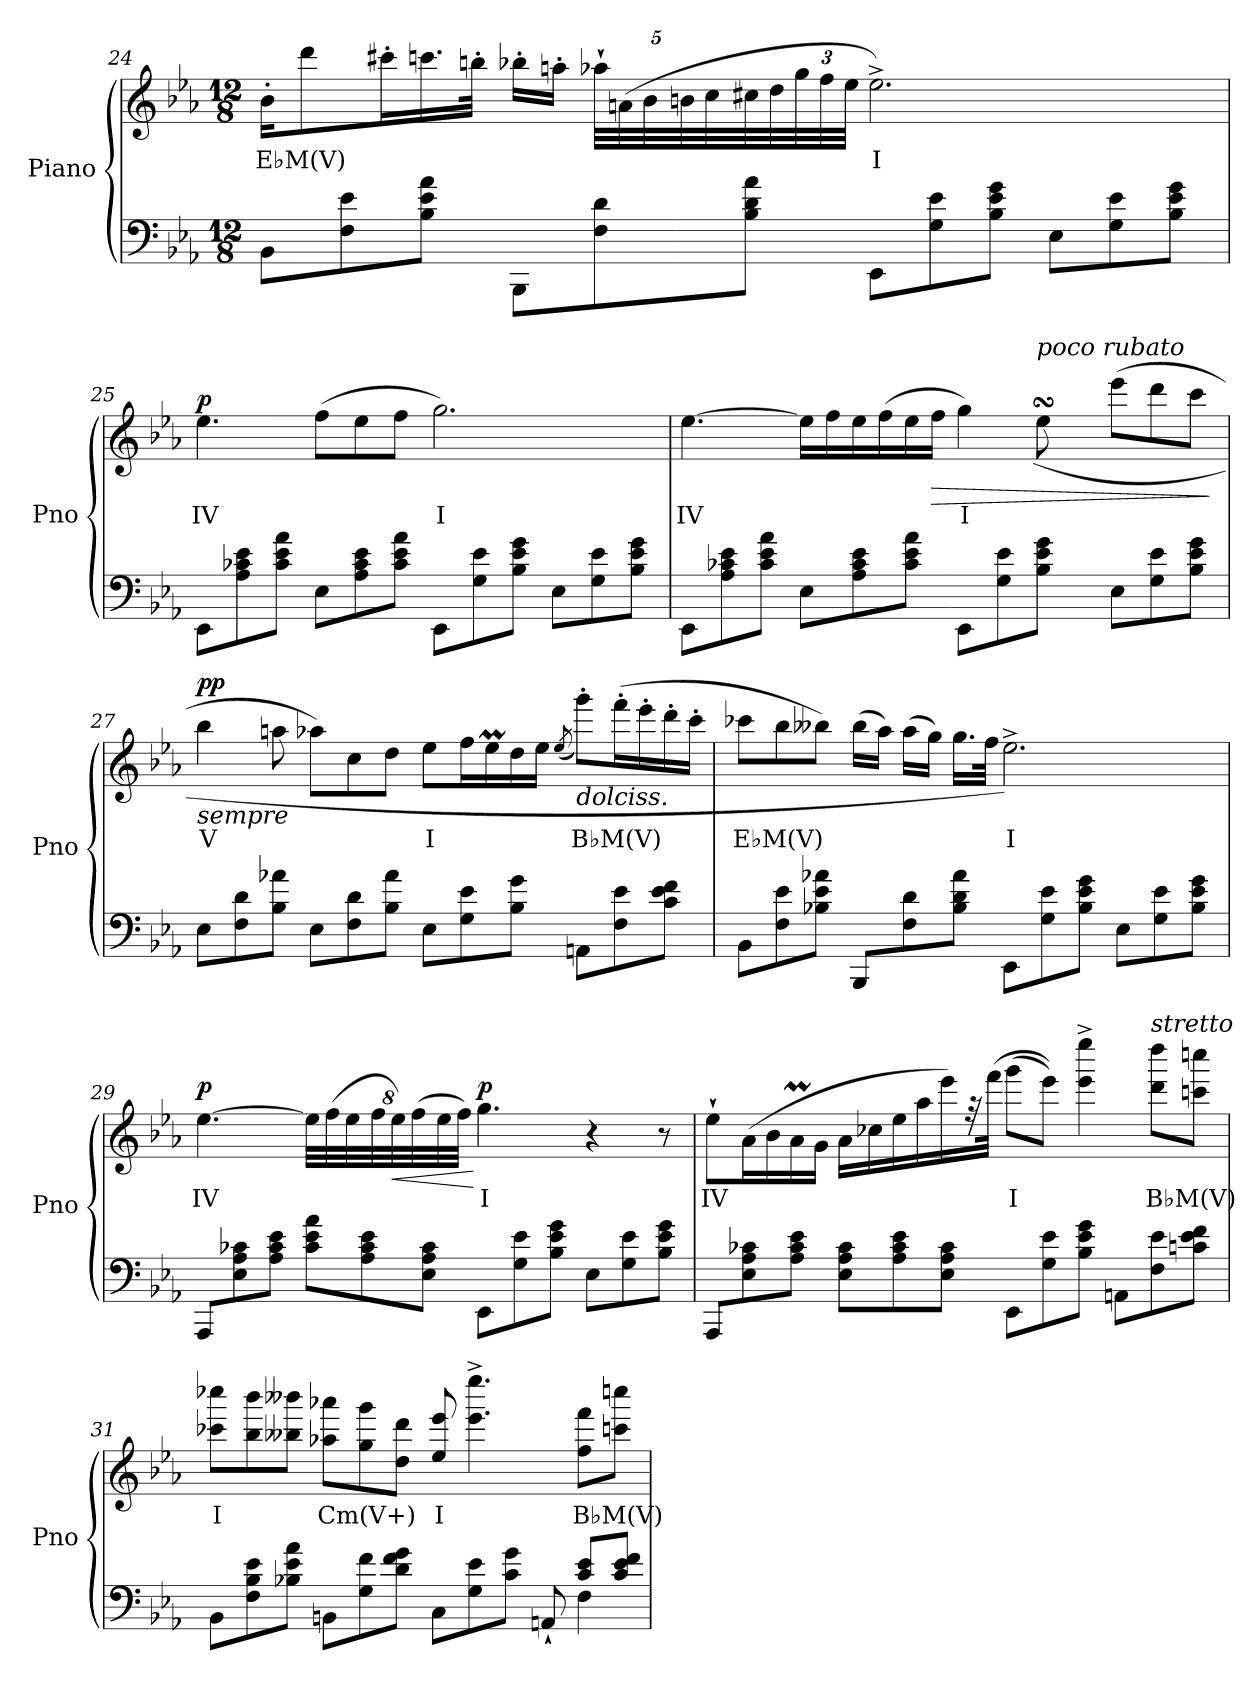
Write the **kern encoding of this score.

**kern	**kern	**text	**dynam
*part2	*part1	*part1	*part1
*staff2	*staff1	*staff1	*staff1
*I"Piano	*I"Piano	*	*
*I'Pno	*I'Pno	*	*
!!LO:PB:g=z
*clefF4	*clefG2	*	*
*k[b-e-a-]	*k[b-e-a-]	*	*
*M12/8	*M12/8	*	*
=24	=24	=24	=24
!	!	!LO:LY:b	!
8BB-\L	16b-'\KL	E♭M(V)	.
.	8ddd\	.	.
8F\ 8e-\	.	.	.
.	16ccc#X'\L	.	.
8B-\ 8e-\ 8a-\J	16.cccn\	.	.
.	32bbn'\JJk	.	.
8BBB-\L	16bb-X'\LL	.	.
.	16aan'\JJ	.	.
*	*Xbrackettup	*	*
8F\ 8d\	40aa-X`\LLL	.	.
.	(>40an\	.	.
.	40b-\	.	.
.	40bn\	.	.
.	40cc\	.	.
8B-\ 8d\ 8a-\J	32cc#X\	.	.
.	32dd\	.	.
.	48gg\	.	.
.	48ff\	.	.
.	48ee-\JJJ	.	.
!	!	!LO:LY:b	!
8EE-\L	2.ee-^\)	I	.
8G\ 8e-\	.	.	.
8B-\ 8e-\ 8g\J	.	.	.
8E-\L	.	.	.
8G\ 8e-\	.	.	.
8B-\ 8e-\ 8g\J	.	.	.
=25	=25	=25	=25
!	!	!LO:LY:b	!LO:DY:b
8EE-\L	4.ee-\	IV	p
8A-\ 8c-X\ 8e-\	.	.	.
8c-\ 8e-\ 8a-\J	.	.	.
8E-\L	(>8ff\L	.	.
8A-\ 8c-\ 8e-\	8ee-\	.	.
8c-\ 8e-\ 8a-\J	8ff\J	.	.
!	!	!LO:LY:b	!
8EE-\L	2.gg\)	I	.
8G\ 8e-\	.	.	.
8B-\ 8e-\ 8g\J	.	.	.
8E-\L	.	.	.
8G\ 8e-\	.	.	.
8B-\ 8e-\ 8g\J	.	.	.
!!LO:LB:g=z
=26	=26	=26	=26
*^	*	*	*
!	!	!	!LO:LY:b	!
*	*	*^	*	*
1ryy	8EE-\L	[4.ee-\	1ryy	IV	.
.	8A-\ 8c-X\ 8e-\	.	.	.	.
.	8c-\ 8e-\ 8a-\J	.	.	.	.
.	8E-\L	16ee-\LL]	.	.	.
.	.	16ff\	.	.	.
.	8A-\ 8c-\ 8e-\	16ee-\	.	.	.
.	.	(>16ff\	.	.	.
.	8c-\ 8e-\ 8a-\J	16ee-\	.	.	.
!	!	!	!	!	!LO:HP:b
.	.	16ff\JJ	.	.	>
!	!	!	!	!LO:LY:b	!
.	8EE-\L	4gg\)	.	I	.
.	8G\ 8e-\	.	.	.	.
!	!	!LO:TX:a:i:t=poco rubato	!	!	!
8ryy	8B-\ 8e-\ 8g\J	8ee-sSSs\	(>32ff!yy	.	.
.	.	.	32ee-!yy	.	.
.	.	.	32dd!yy	.	.
.	.	.	32ee-!yy	.	.
4.ryy	8E-\L	(>8eee-\L	4.ryy	.	.
.	8G\ 8e-\	8ddd\	.	.	.
.	8B-\ 8e-\ 8g\J	8ccc\J	.	.	.
*v	*v	*	*	*	*
*	*v	*v	*	*
.	.	.	]
=27	=27	=27	=27
!	!LO:TX:b:i:t=sempre	!	!
!	!	!LO:LY:b	!LO:DY:b
8E-\L	4bb-\	V	pp
8F\ 8d\	.	.	.
8B-\ 8a-X\J	8aan\	.	.
8E-\L	8aa-X\L)	.	.
8F\ 8d\	8cc\	.	.
8B-\ 8a-\J	8dd\J	.	.
!	!	!LO:LY:b	!
8E-\L	8ee-\L	I	.
8G\ 8e-\	16ff\L	.	.
.	16ee-M\	.	.
8B-\ 8g\J	16dd\	.	.
.	16ee-\JJ	.	.
.	(>8qee-/	.	.
!	!LO:TX:b:i:t=dolciss.	!	!
!	!	!LO:LY:b	!
8AAn\L	8ggg'\L)	B♭M(V)	.
8F\ 8e-\	(>16fff'\L	.	.
.	16eee-'\	.	.
8c\ 8e-\ 8f\J	16ddd'\	.	.
.	16ccc'\JJ	.	.
!!LO:LB:g=z
=28	=28	=28	=28
!	!	!LO:LY:b	!
8BB-\L	8ccc-X\L	E♭M(V)	.
8F\ 8e-\	8bb-\	.	.
8B-X\ 8e-\ 8a-X\J	8bb--X\J)	.	.
8BBB-/L	(>16bb--\LL	.	.
.	16aa-\JJ)	.	.
8F\ 8d\	(>16aa-\LL	.	.
.	16gg\JJ)	.	.
8B-\ 8d\ 8a-\J	16.gg\LL	.	.
.	32ff\JJk	.	.
!	!	!LO:LY:b	!
8EE-\L	2.ee-^\)	I	.
8G\ 8e-\	.	.	.
8B-\ 8e-\ 8g\J	.	.	.
8E-\L	.	.	.
8G\ 8e-\	.	.	.
8B-\ 8e-\ 8g\J	.	.	.
=29	=29	=29	=29
!	!	!LO:LY:b	!LO:DY:b
8AAA-/L	[4.ee-\	IV	p
8E-\ 8A-\ 8c-X\	.	.	.
8A-\ 8c-\ 8e-\J	.	.	.
8c-\ 8e-\ 8a-\L	64%3ee-\LL]	.	.
.	(>64%3ff\	.	.
.	64%3ee-\	.	.
8A-\ 8c-\ 8e-\	.	.	.
.	64%3ff\	.	.
!	!	!	!LO:HP:b
.	64%3ee-\)	.	<
.	(>64%3ff\	.	.
8E-\ 8A-\ 8c-\J	.	.	.
.	64%3ee-\	.	.
.	64%3ff\JJ)	.	.
!	!	!LO:LY:b	!LO:DY:n=1:b
8EE-\L	4.gg\	I	[ p
8G\ 8e-\	.	.	.
8B-\ 8e-\ 8g\J	.	.	.
8E-\L	4r	.	.
8G\ 8e-\	.	.	.
8B-\ 8e-\ 8g\J	8r	.	.
!!LO:PB:g=z
=30	=30	=30	=30
!	!	!LO:LY:b	!LO:DY:b
8AAA-/L	8ee-`\L	IV	other-dynamics
8E-\ 8A-\ 8c-X\	(>16a-\L	.	.
.	16b-\	.	.
8A-\ 8c-\ 8e-\J	16a-M\	.	.
.	16g\JJ	.	.
8E-\ 8A-\ 8c-\L	16a-\LL	.	.
.	16cc-X\	.	.
8A-\ 8c-\ 8e-\	16ee-\	.	.
.	16aa-\	.	.
8E-\ 8A-\ 8c-\J	16eee-\)	.	.
.	32rff	.	.
.	(>32fff\JJk	.	.
!	!	!LO:LY:b	!
8EE-\L	(>8ggg\L	I	.
8G\ 8e-\	8eee-\J))	.	.
8B-\ 8e-\ 8g\J	4eee-\^ 4eeee-\^	.	.
8AAn\L	.	.	.
!	!LO:TX:a:i:t=stretto	!	!
!	!	!LO:LY:b	!
8F\ 8e-\	8ddd\ 8dddd\L	B♭M(V)	.
8cn\ 8e-\ 8f\J	8cccn\ 8ccccn\J	.	.
=31	=31	=31	=31
*^	*	*	*
!	!	!	!LO:LY:b	!
*	*	*^	*	*
8BB-\L	1ryy	8ccc-X\ 8cccc-X\L	1ryy	I	.
8F\ 8B-\ 8e-\	.	8bb-\ 8bbb-\	.	.	.
8B-X\ 8e-\ 8a-\J	.	8bb--X\ 8bbb--X\J	.	.	.
!	!	!	!	!LO:LY:b	!
8BBn\L	.	8aa-X\ 8aaa-X\L	.	Cm(V+)	.
8G\ 8f\	.	8gg\ 8ggg\	.	.	.
8d\ 8f\ 8g\J	.	8dd\ 8ddd\J	.	.	.
!	!	!	!	!LO:LY:b	!
8C\L	.	8ee-/ 8eee-/	.	I	.
8G\ 8e-\	.	4.eee-\^ 4.eeee-\^	.	.	.
8c\ 8g\J	4ryy	.	4ryy	.	.
8AAn`/	.	.	.	.	.
!	!	!	!	!LO:LY:b	!
4F\	8c/ 8e-/L	8ff\ 8fff\L	4ryy	B♭M(V)	.
.	8c/ 8e-/ 8f/J	8cccn\ 8ccccn\J	.	.	.
*v	*v	*	*	*	*
*	*v	*v	*	*
=	=	=	=
*-	*-	*-	*-
